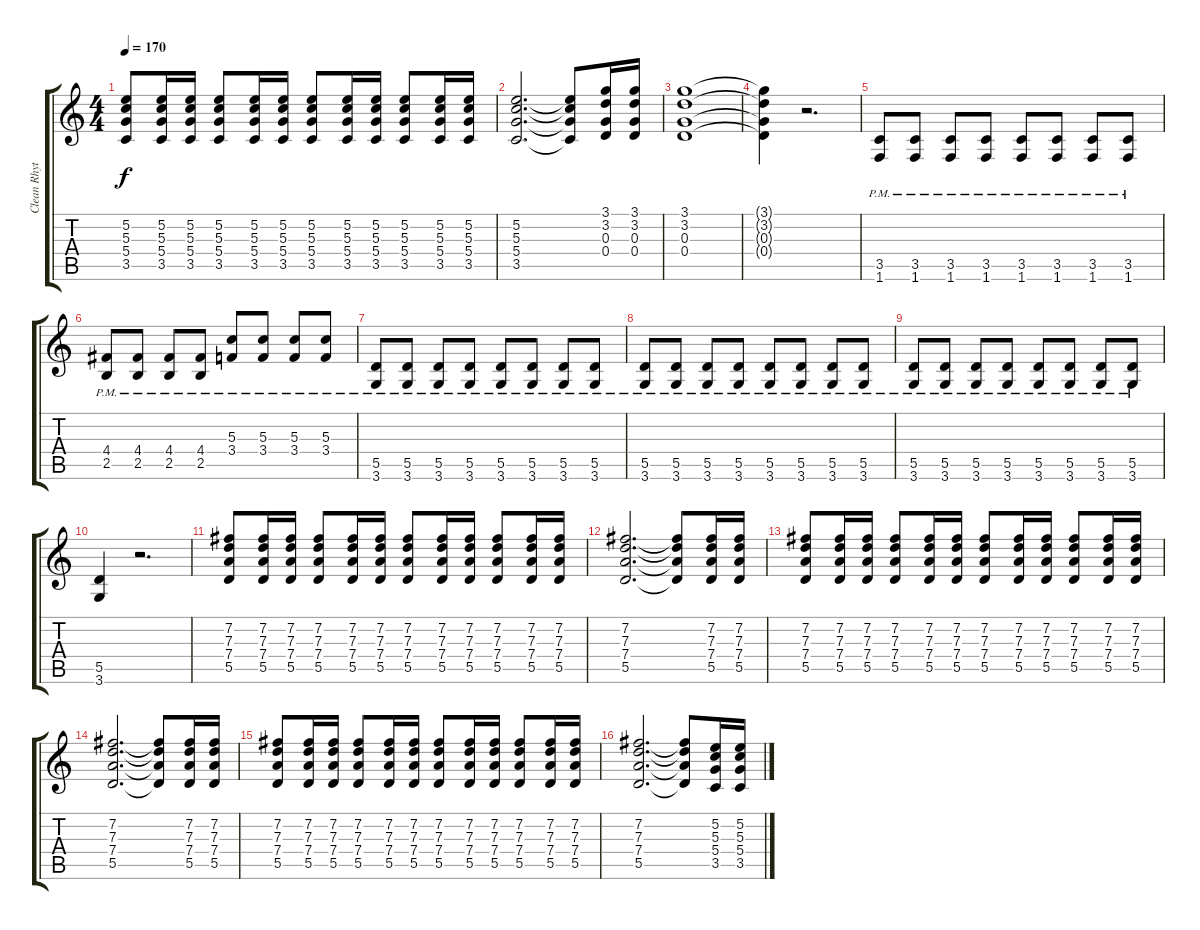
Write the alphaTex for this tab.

\track ("Clean Rhythym" "Clean Rhyt") {instrument electricguitarclean}
\staff {score tabs}
\tuning (E4 B3 G3 D3 A2 E2) {hide}
\ts (4 4)
\tempo 170
\clef g2
\ks c
(5.2 5.3 5.4 3.5).8{dy f} (5.2 5.3 5.4 3.5).16 (5.2 5.3 5.4 3.5).16 (5.2 5.3 5.4 3.5).8 (5.2 5.3 5.4 3.5).16 (5.2 5.3 5.4 3.5).16 (5.2 5.3 5.4 3.5).8 (5.2 5.3 5.4 3.5).16 (5.2 5.3 5.4 3.5).16 (5.2 5.3 5.4 3.5).8 (5.2 5.3 5.4 3.5).16 (5.2 5.3 5.4 3.5).16 |
(5.2 5.3 5.4 3.5).2{d} (5.2{t} 5.3{t} 5.4{t} 3.5{t}).8 (3.1 3.2 0.3 0.4).16 (3.1 3.2 0.3 0.4).16 |
(3.1 3.2 0.3 0.4).1 |
(3.1{t} 3.2{t} 0.3{t} 0.4{t}).4 r.2{d} |
(3.5{pm} 1.6{pm}).8 (3.5{pm} 1.6{pm}).8 (3.5{pm} 1.6{pm}).8 (3.5{pm} 1.6{pm}).8 (3.5{pm} 1.6{pm}).8 (3.5{pm} 1.6{pm}).8 (3.5{pm} 1.6{pm}).8 (3.5{pm} 1.6{pm}).8 |
(4.4{pm} 2.5{pm}).8 (4.4{pm} 2.5{pm}).8 (4.4{pm} 2.5{pm}).8 (4.4{pm} 2.5{pm}).8 (5.3{pm} 3.4{pm}).8 (5.3{pm} 3.4{pm}).8 (5.3{pm} 3.4{pm}).8 (5.3{pm} 3.4{pm}).8 |
(5.5{pm} 3.6{pm}).8 (5.5{pm} 3.6{pm}).8 (5.5{pm} 3.6{pm}).8 (5.5{pm} 3.6{pm}).8 (5.5{pm} 3.6{pm}).8 (5.5{pm} 3.6{pm}).8 (5.5{pm} 3.6{pm}).8 (5.5{pm} 3.6{pm}).8 |
(5.5{pm} 3.6{pm}).8 (5.5{pm} 3.6{pm}).8 (5.5{pm} 3.6{pm}).8 (5.5{pm} 3.6{pm}).8 (5.5{pm} 3.6{pm}).8 (5.5{pm} 3.6{pm}).8 (5.5{pm} 3.6{pm}).8 (5.5{pm} 3.6{pm}).8 |
(5.5{pm} 3.6{pm}).8 (5.5{pm} 3.6{pm}).8 (5.5{pm} 3.6{pm}).8 (5.5{pm} 3.6{pm}).8 (5.5{pm} 3.6{pm}).8 (5.5{pm} 3.6{pm}).8 (5.5{pm} 3.6{pm}).8 (5.5{pm} 3.6{pm}).8 |
(5.5 3.6).4 r.2{d} |
(7.2 7.3 7.4 5.5).8 (7.2 7.3 7.4 5.5).16 (7.2 7.3 7.4 5.5).16 (7.2 7.3 7.4 5.5).8 (7.2 7.3 7.4 5.5).16 (7.2 7.3 7.4 5.5).16 (7.2 7.3 7.4 5.5).8 (7.2 7.3 7.4 5.5).16 (7.2 7.3 7.4 5.5).16 (7.2 7.3 7.4 5.5).8 (7.2 7.3 7.4 5.5).16 (7.2 7.3 7.4 5.5).16 |
(7.2 7.3 7.4 5.5).2{d} (7.2{t} 7.3{t} 7.4{t} 5.5{t}).8 (7.2 7.3 7.4 5.5).16 (7.2 7.3 7.4 5.5).16 |
(7.2 7.3 7.4 5.5).8 (7.2 7.3 7.4 5.5).16 (7.2 7.3 7.4 5.5).16 (7.2 7.3 7.4 5.5).8 (7.2 7.3 7.4 5.5).16 (7.2 7.3 7.4 5.5).16 (7.2 7.3 7.4 5.5).8 (7.2 7.3 7.4 5.5).16 (7.2 7.3 7.4 5.5).16 (7.2 7.3 7.4 5.5).8 (7.2 7.3 7.4 5.5).16 (7.2 7.3 7.4 5.5).16 |
(7.2 7.3 7.4 5.5).2{d} (7.2{t} 7.3{t} 7.4{t} 5.5{t}).8 (7.2 7.3 7.4 5.5).16 (7.2 7.3 7.4 5.5).16 |
(7.2 7.3 7.4 5.5).8 (7.2 7.3 7.4 5.5).16 (7.2 7.3 7.4 5.5).16 (7.2 7.3 7.4 5.5).8 (7.2 7.3 7.4 5.5).16 (7.2 7.3 7.4 5.5).16 (7.2 7.3 7.4 5.5).8 (7.2 7.3 7.4 5.5).16 (7.2 7.3 7.4 5.5).16 (7.2 7.3 7.4 5.5).8 (7.2 7.3 7.4 5.5).16 (7.2 7.3 7.4 5.5).16 |
(7.2 7.3 7.4 5.5).2{d} (7.2{t} 7.3{t} 7.4{t} 5.5{t}).8 (5.2 5.3 5.4 3.5).16 (5.2 5.3 5.4 3.5).16
